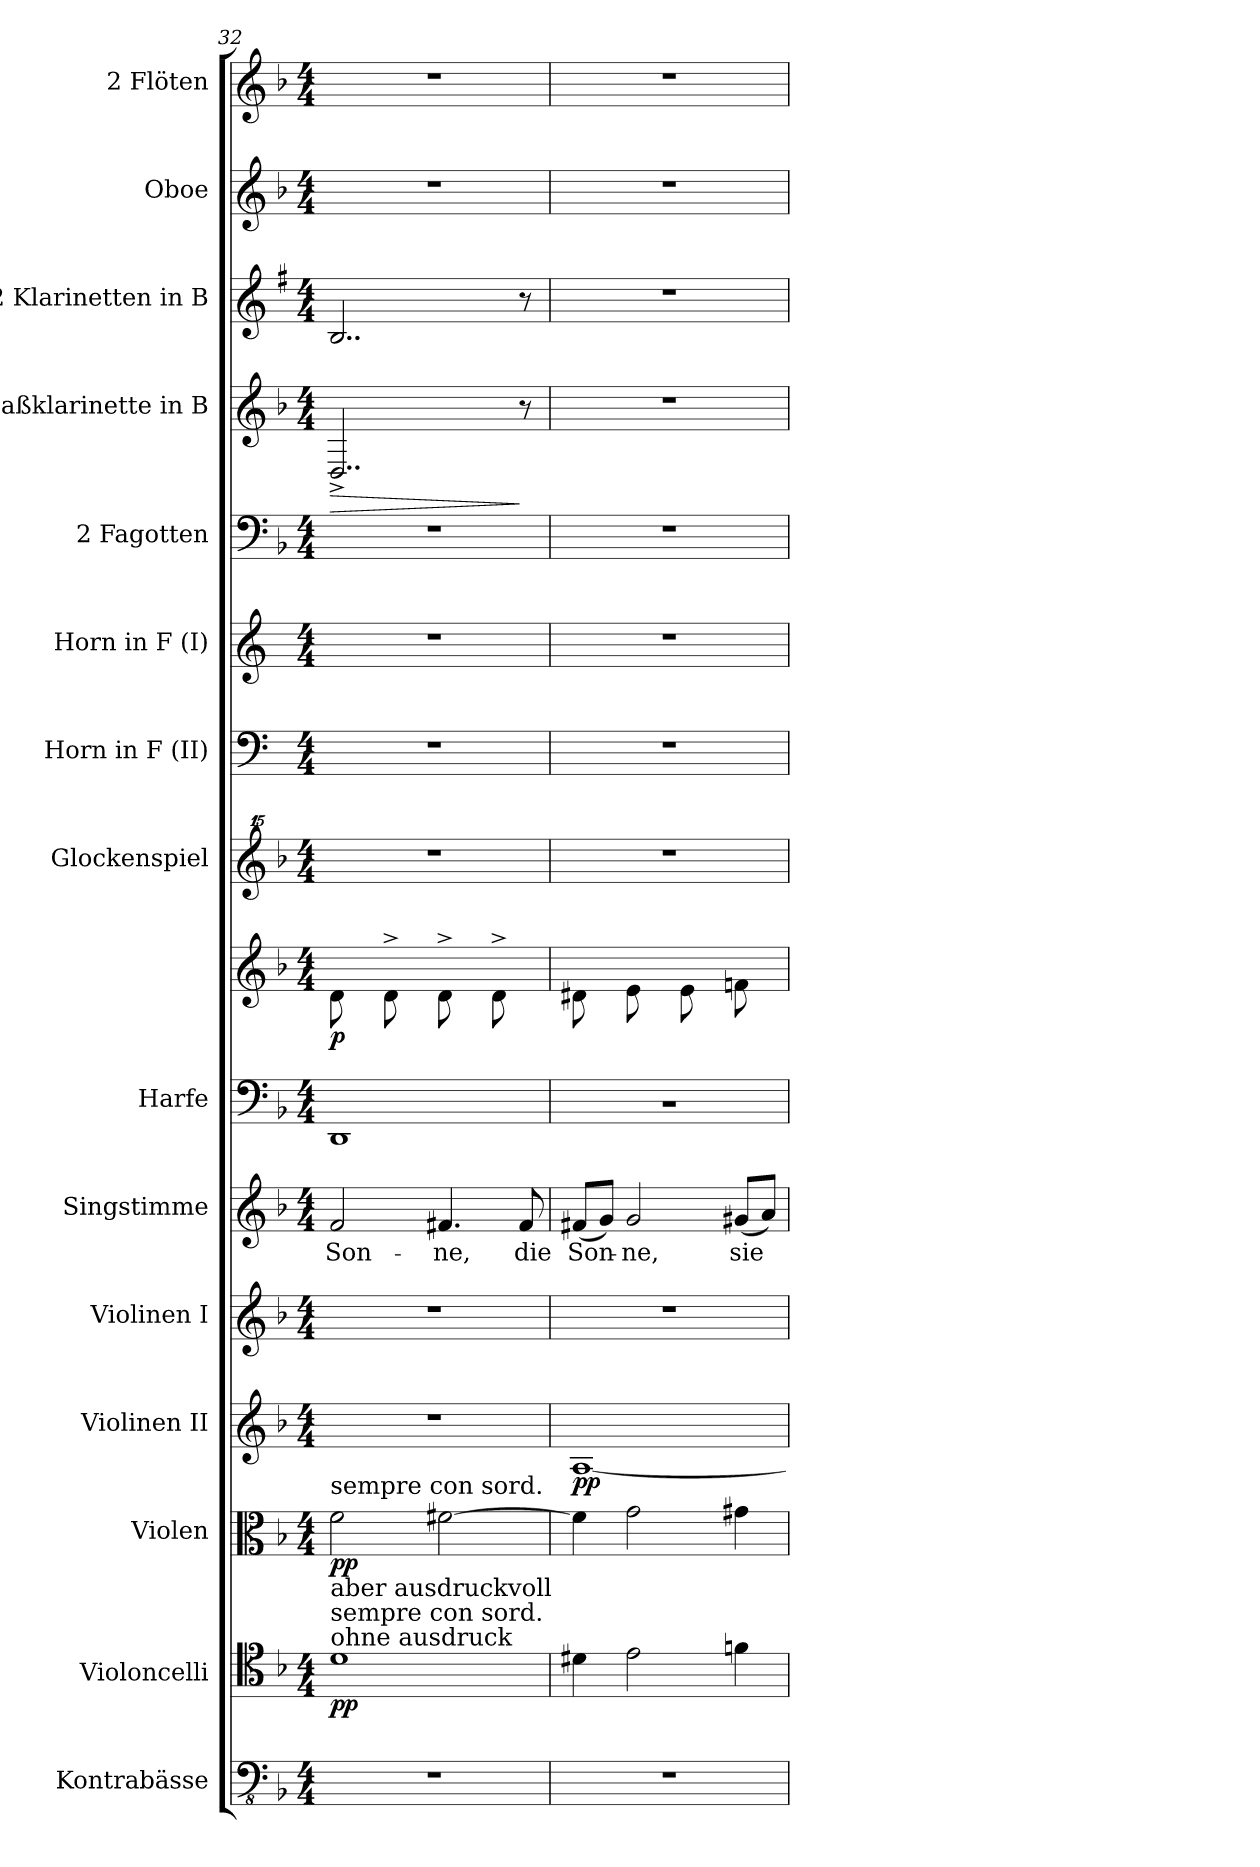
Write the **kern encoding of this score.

**kern	**kern	**dynam	**kern	**dynam	**kern	**dynam	**kern	**kern	**text	**kern	**kern	**dynam	**kern	**kern	**kern	**kern	**kern	**dynam	**kern	**kern	**kern
*part15	*part14	*part14	*part13	*part13	*part12	*part12	*part11	*part10	*part10	*part9	*part9	*part9	*part8	*part7	*part6	*part5	*part4	*part4	*part3	*part2	*part1
*staff16	*staff15	*staff15	*staff14	*staff14	*staff13	*staff13	*staff12	*staff11	*staff11	*staff10	*staff9	*staff9/10	*staff8	*staff7	*staff6	*staff5	*staff4	*staff4	*staff3	*staff2	*staff1
*I"Kontrabässe	*I"Violoncelli	*	*I"Violen	*	*I"Violinen II	*	*I"Violinen I	*I"Singstimme	*	*I"Harfe	*	*	*I"Glockenspiel	*I"Horn in F (II)	*I"Horn in F (I)	*I"2 Fagotten	*I"Baßklarinette in B	*	*I"2 Klarinetten in B	*I"Oboe	*I"2 Flöten
*I'Kb.	*I'Vc.	*	*	*	*I'Vl. II	*	*I'Vl. I	*I'Singst.	*	*I'Hf.	*	*	*I'Glk.	*I'Hr. II	*I'Hr. I	*I'Fg.	*I'Bklar. (B)	*	*I'Klar. (B)	*I'Ob.	*I'Fl.
*clefFv4	*clefC4	*	*clefC3	*	*clefG2	*	*clefG2	*clefG2	*	*clefF4	*clefG2	*	*clefG^^2	*clefF4	*clefG2	*clefF4	*clefG2	*	*clefG2	*clefG2	*clefG2
*	*	*	*	*	*	*	*	*	*	*	*	*	*	*ITrd4c7	*ITrd4c7	*	*ITrd8c14	*	*ITrd1c2	*	*
*k[b-]	*k[b-]	*	*k[b-]	*	*k[b-]	*	*k[b-]	*k[b-]	*	*k[b-]	*k[b-]	*	*k[b-]	*k[b-]	*k[b-]	*k[b-]	*k[b-]	*	*k[b-]	*k[b-]	*k[b-]
*M4/4	*M4/4	*	*M4/4	*	*M4/4	*	*M4/4	*M4/4	*	*M4/4	*M4/4	*	*M4/4	*M4/4	*M4/4	*M4/4	*M4/4	*	*M4/4	*M4/4	*M4/4
=32	=32	=32	=32	=32	=32	=32	=32	=32	=32	=32	=32	=32	=32	=32	=32	=32	=32	=32	=32	=32	=32
!	!	!	!LO:TX:a:t=sempre con sord.	!	!	!	!	!	!	!	!	!	!	!	!	!	!	!	!	!	!
!	!	!	!LO:TX:b:t=aber ausdruckvoll	!	!	!	!	!	!	!	!	!	!	!	!	!	!	!	!	!	!
!	!LO:TX:a:t=ohne ausdruck	!	!	!	!	!	!	!	!	!	!	!	!	!	!	!	!	!	!	!	!
!	!LO:TX:a:t=sempre con sord.	!	!	!	!	!	!	!	!	!	!	!	!	!	!	!	!	!	!	!	!
!	!	!LO:DY:b	!	!LO:DY:b	!	!	!	!	!LO:LY:b	!	!	!LO:DY:b	!	!	!	!	!	!LO:HP:b	!	!	!
*	*	*	*	*	*	*	*	*	*	*^	*	*	*	*	*	*	*	*	*	*	*
1r	1d	pp	2f\	pp	1r	.	1r	2f/	Son-	8ryy	1DD	8d\L	p	1r	1r	1r	1r	2..DD^/	>	2..A/	1r	1r
.	.	.	.	.	.	.	.	.	.	8A^/	.	8ryy	.	.	.	.	.	.	.	.	.	.
.	.	.	.	.	.	.	.	.	.	8ryy	.	8d^\	.	.	.	.	.	.	.	.	.	.
.	.	.	.	.	.	.	.	.	.	8A^/J	.	8ryy	.	.	.	.	.	.	.	.	.	.
!	!	!	!	!	!	!	!	!	!LO:LY:b	!	!	!	!	!	!	!	!	!	!	!	!	!
.	.	.	[2f#X\	.	.	.	.	4.f#X/	-ne,	8ryy	.	8d^\L	.	.	.	.	.	.	.	.	.	.
.	.	.	.	.	.	.	.	.	.	8A^/	.	8ryy	.	.	.	.	.	.	.	.	.	.
.	.	.	.	.	.	.	.	.	.	8ryy	.	8d^\	.	.	.	.	.	.	.	.	.	.
!	!	!	!	!	!	!	!	!	!LO:LY:b	!	!	!	!	!	!	!	!	!	!	!	!	!
.	.	.	.	.	.	.	.	8f#/	die	8A^/J	.	8ryy	.	.	.	.	.	8r	]	8r	.	.
!!LO:PB:g=z
=33	=33	=33	=33	=33	=33	=33	=33	=33	=33	=33	=33	=33	=33	=33	=33	=33	=33	=33	=33	=33	=33	=33
!	!	!	!	!	!	!LO:DY:b	!	!	!LO:LY:b	!	!	!	!	!	!	!	!	!	!	!	!	!
1r	4d#X\	.	4f#\]	.	[1A	pp	1r	(<8f#X/L	-Son-	8ryy	1r	8d#X\L	.	1r	1r	1r	1r	1r	.	1r	1r	1r
.	.	.	.	.	.	.	.	8g/J)	.	8A/	.	8ryy	.	.	.	.	.	.	.	.	.	.
!	!	!	!	!	!	!	!	!	!LO:LY:b	!	!	!	!	!	!	!	!	!	!	!	!	!
.	2e\	.	2g\	.	.	.	.	2g/	-ne,	8ryy	.	8e\	.	.	.	.	.	.	.	.	.	.
.	.	.	.	.	.	.	.	.	.	8A/J	.	8ryy	.	.	.	.	.	.	.	.	.	.
.	.	.	.	.	.	.	.	.	.	8ryy	.	8e\L	.	.	.	.	.	.	.	.	.	.
.	.	.	.	.	.	.	.	.	.	8A/	.	8ryy	.	.	.	.	.	.	.	.	.	.
!	!	!	!	!	!	!	!	!	!LO:LY:b	!	!	!	!	!	!	!	!	!	!	!	!	!
.	4fn\	.	4g#X\	.	.	.	.	(<8g#X/L	sie	8ryy	.	8fn\	.	.	.	.	.	.	.	.	.	.
.	.	.	.	.	.	.	.	8a/J)	.	8A/J	.	8ryy	.	.	.	.	.	.	.	.	.	.
*	*	*	*	*	*	*	*	*	*	*v	*v	*	*	*	*	*	*	*	*	*	*	*
=	=	=	=	=	=	=	=	=	=	=	=	=	=	=	=	=	=	=	=	=	=
*-	*-	*-	*-	*-	*-	*-	*-	*-	*-	*-	*-	*-	*-	*-	*-	*-	*-	*-	*-	*-	*-
